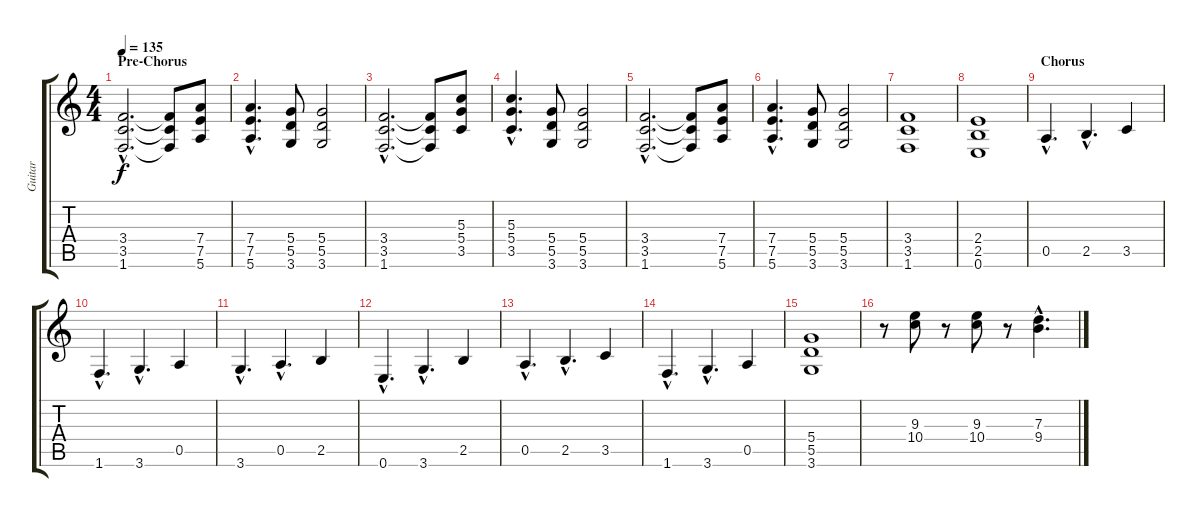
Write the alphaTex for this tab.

\track ("Guitar" "Guitar") {instrument distortionguitar}
\staff {score tabs}
\tuning (E4 B3 G3 D3 A2 E2) {hide}
\ts (4 4)
\section ("" "Pre-Chorus")
\tempo 135
\clef g2
\ks c
(3.4{hac} 3.5{hac} 1.6{hac}).2{d dy f} (3.4{t} 3.5{t} 1.6{t}).8 (7.4 7.5 5.6).8 |
(7.4{hac} 7.5{hac} 5.6{hac}).4{d} (5.4 5.5 3.6).8 (5.4 5.5 3.6).2 |
(3.4{hac} 3.5{hac} 1.6{hac}).2{d} (3.4{t} 3.5{t} 1.6{t}).8 (5.3 5.4 3.5).8 |
(5.3{hac} 5.4{hac} 3.5{hac}).4{d} (5.4 5.5 3.6).8 (5.4 5.5 3.6).2 |
(3.4{hac} 3.5{hac} 1.6{hac}).2{d} (3.4{t} 3.5{t} 1.6{t}).8 (7.4 7.5 5.6).8 |
(7.4{hac} 7.5{hac} 5.6{hac}).4{d} (5.4 5.5 3.6).8 (5.4 5.5 3.6).2 |
(3.4 3.5 1.6).1 |
(2.4 2.5 0.6).1 |
\section ("" "Chorus")
0.5{hac}.4{d} 2.5{hac}.4{d} 3.5.4 |
1.6{hac}.4{d} 3.6{hac}.4{d} 0.5.4 |
3.6{hac}.4{d} 0.5{hac}.4{d} 2.5.4 |
0.6{hac}.4{d} 3.6{hac}.4{d} 2.5.4 |
0.5{hac}.4{d} 2.5{hac}.4{d} 3.5.4 |
1.6{hac}.4{d} 3.6{hac}.4{d} 0.5.4 |
(5.4 5.5 3.6).1 |
r.8 (9.3 10.4).8 r.8 (9.3 10.4).8 r.8 (7.3{hac} 9.4{hac}).4{d}
